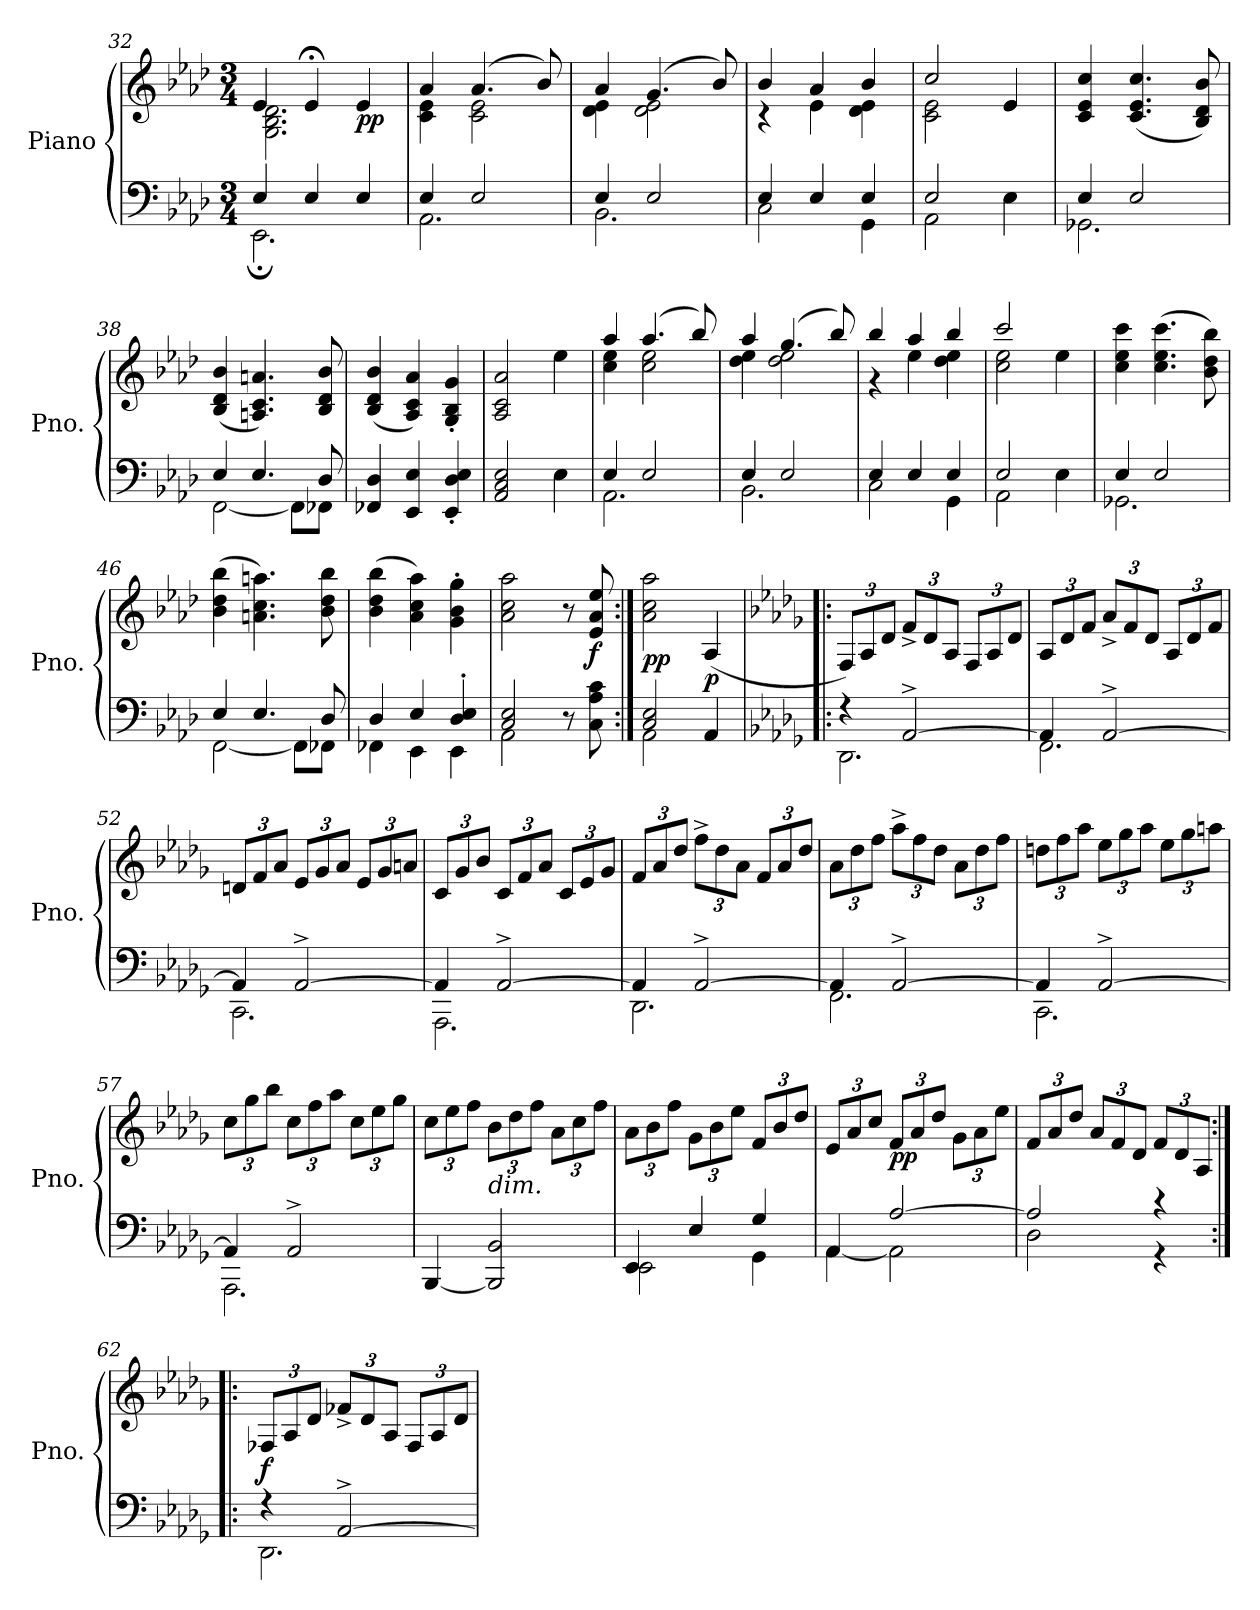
**kern	**kern	**dynam
*part1	*part1	*part1
*staff2	*staff1	*staff1/2
*I"Piano	*	*
*I'Pno.	*	*
*clefF4	*clefG2	*
*k[b-e-a-d-]	*k[b-e-a-d-]	*
*M3/4	*M3/4	*
*MM70	*MM70	*
=32	=32	=32
*^	*^	*
4E-/	2.EE-;\	4e-/	2.G\ 2.B-\ 2.d-\	.
4E-/	.	4e-;</	.	.
*	*	*MM105	*	*
!	!	!	!	!LO:DY:b
4E-/	.	4e-/	.	pp
=33	=33	=33	=33	=33
4E-/	2.AA-\	4a-/	4c\ 4e-\	.
2E-/	.	(>4.a-/	2c\ 2e-\	.
.	.	8b-/)	.	.
=34	=34	=34	=34	=34
4E-/	2.BB-\	4a-/	4d-\ 4e-\	.
2E-/	.	(>4.g/	2d-\ 2e-\	.
.	.	8b-/)	.	.
=35	=35	=35	=35	=35
4E-/	2C\	4b-/	4r	.
4E-/	.	4a-/	4e-\	.
4E-/	4GG\	4b-/	4d-\ 4e-\	.
=36	=36	=36	=36	=36
2E-/	2AA-\	2cc/	2c\ 2e-\	.
4E-\	4ryy	4e-/	4ryy	.
*	*	*v	*v	*
=37	=37	=37	=37
4E-/	2.GG-X\	4c/ 4e-/ 4cc/	.
2E-/	.	(<4.c/ 4.e-/ 4.cc/	.
.	.	8B-/ 8d-/ 8b-/)	.
!!LO:LB:g=z
=38	=38	=38	=38
4E-/	[2FF\	(<4B-/ 4d-/ 4b-/	.
4.E-/	.	4.An/ 4.c/ 4.an/)	.
.	8FF\L]	.	.
8D-/	8FF-X\J	8B-/ 8d-/ 8b-/	.
*v	*v	*	*
=39	=39	=39
4FF-X/ 4D-/	(<4B-/ 4d-/ 4b-/	.
4EE-/ 4E-/	4A-/ 4c/ 4a-/)	.
4EE-/' 4D-/' 4E-/'	4G/' 4B-/' 4g/'	.
=40	=40	=40
2AA-/ 2C/ 2E-/	2A-/ 2c/ 2a-/	.
4E-\	4ee-\	.
=41	=41	=41
*^	*^	*
4E-/	2.AA-\	4aa-/	4cc\ 4ee-\	.
2E-/	.	(>4.aa-/	2cc\ 2ee-\	.
.	.	8bb-/)	.	.
=42	=42	=42	=42	=42
4E-/	2.BB-\	4aa-/	4dd-\ 4ee-\	.
2E-/	.	(>4.gg/	2dd-\ 2ee-\	.
.	.	8bb-/)	.	.
=43	=43	=43	=43	=43
4E-/	2C\	4bb-/	4r	.
4E-/	.	4aa-/	4ee-\	.
4E-/	4GG\	4bb-/	4dd-\ 4ee-\	.
=44	=44	=44	=44	=44
2E-/	2AA-\	2ccc/	2cc\ 2ee-\	.
4E-\	4ryy	4ee-\	4ryy	.
*	*	*v	*v	*
!!LO:PB:g=z
=45	=45	=45	=45
4E-/	2.GG-X\	4cc\ 4ee-\ 4ccc\	.
2E-/	.	(>4.cc\ 4.ee-\ 4.ccc\	.
.	.	8b-\ 8dd-\ 8bb-\)	.
=46	=46	=46	=46
4E-/	[2FF\	(>4b-\ 4dd-\ 4bb-\	.
4.E-/	.	4.an\ 4.cc\ 4.aan\)	.
.	8FF\L]	.	.
8D-/	8FF-X\J	8b-\ 8dd-\ 8bb-\	.
=47	=47	=47	=47
4D-/	4FF-X\	(>4b-\ 4dd-\ 4bb-\	.
4E-/	4EE-\	4a-\ 4cc\ 4aa-\)	.
4D-/' 4E-/'	4EE-\	4g\' 4b-\' 4gg\'	.
=48	=48	=48	=48
2C/ 2E-/	2AA-\	2a-\ 2cc\ 2aa-\	.
8r	4ryy	8r	.
!	!	!	!LO:DY:b
8C\ 8A-\ 8c\	.	8e-/ 8a-/ 8ee-/	f
=49:|!	=49:|!	=49:|!	=49:|!
!	!	!	!LO:DY:b
2C/ 2E-/	2AA-\	2a-\ 2cc\ 2aa-\	pp
!	!	!	!LO:DY:b
4AA-/	4ryy	(<4A-/	p
!!LO:LB:g=z
=50!|:	=50!|:	=50!|:	=50!|:
*k[b-e-a-d-g-]	*	*k[b-e-a-d-g-]	*
*	*	*Xbrackettup	*
4r	2.DD-\	12F/L)	.
.	.	12A-/	.
.	.	12d-/J	.
[2AA-^/	.	12f^/L	.
.	.	12d-/	.
.	.	12A-/J	.
.	.	12F/L	.
.	.	12A-/	.
.	.	12d-/J	.
=51	=51	=51	=51
4AA-/]	2.FF\	12A-/L	.
.	.	12d-/	.
.	.	12f/J	.
[2AA-^/	.	12a-^/L	.
.	.	12f/	.
.	.	12d-/J	.
.	.	12A-/L	.
.	.	12d-/	.
.	.	12f/J	.
=52	=52	=52	=52
4AA-/]	2.CC\	12dn/L	.
.	.	12f/	.
.	.	12a-/J	.
[2AA-^/	.	12e-/L	.
.	.	12g-/	.
.	.	12a-/J	.
.	.	12e-/L	.
.	.	12g-/	.
.	.	12an/J	.
=53	=53	=53	=53
4AA-/]	2.AAA-\	12c/L	.
.	.	12g-/	.
.	.	12b-/J	.
[2AA-^/	.	12c/L	.
.	.	12f/	.
.	.	12a-/J	.
.	.	12c/L	.
.	.	12e-/	.
.	.	12g-/J	.
!!LO:LB:g=z
=54	=54	=54	=54
4AA-/]	2.DD-\	12f/L	.
.	.	12a-/	.
.	.	12dd-/J	.
[2AA-^/	.	12ff^\L	.
.	.	12dd-\	.
.	.	12a-\J	.
.	.	12f/L	.
.	.	12a-/	.
.	.	12dd-/J	.
=55	=55	=55	=55
4AA-/]	2.FF\	12a-\L	.
.	.	12dd-\	.
.	.	12ff\J	.
[2AA-^/	.	12aa-^\L	.
.	.	12ff\	.
.	.	12dd-\J	.
.	.	12a-\L	.
.	.	12dd-\	.
.	.	12ff\J	.
=56	=56	=56	=56
4AA-/]	2.CC\	12ddn\L	.
.	.	12ff\	.
.	.	12aa-\J	.
[2AA-^/	.	12ee-\L	.
.	.	12gg-\	.
.	.	12aa-\J	.
.	.	12ee-\L	.
.	.	12gg-\	.
.	.	12aan\J	.
=57	=57	=57	=57
4AA-/]	2.AAA-\	12cc\L	.
.	.	12gg-\	.
.	.	12bb-\J	.
2AA-^/	.	12cc\L	.
.	.	12ff\	.
.	.	12aa-\J	.
.	.	12cc\L	.
.	.	12ee-\	.
.	.	12gg-\J	.
*v	*v	*	*
!!LO:LB:g=z
=58	=58	=58
[4BBB-/	12cc\L	.
.	12ee-\	.
.	12ff\J	.
!	!LO:TX:b:i:t=dim.	!
2BBB-/] 2BB-/	12b-\L	.
.	12dd-\	.
.	12ff\J	.
.	12a-\L	.
.	12cc\	.
.	12ff\J	.
=59	=59	=59
*^	*	*
4EE-/	2EE-\	12a-\L	.
.	.	12b-\	.
.	.	12ff\J	.
4E-/	.	12g-\L	.
.	.	12b-\	.
.	.	12ee-\J	.
4G-/	4GG-\	12f/L	.
.	.	12b-/	.
.	.	12dd-/J	.
=60	=60	=60	=60
4AA-/	[4AA-\	12e-/L	.
.	.	12a-/	.
.	.	12cc/J	.
!	!	!	!LO:DY:b
[2A-/	2AA-\]	12f/L	pp
.	.	12a-/	.
.	.	12dd-/J	.
.	.	12g-\L	.
.	.	12a-\	.
.	.	12ee-\J	.
=61	=61	=61	=61
2A-/]	2D-\	12f/L	.
.	.	12a-/	.
.	.	12dd-/J	.
.	.	12a-/L	.
.	.	12f/	.
.	.	12d-/J	.
4r	4r	12f/L	.
.	.	12d-/	.
.	.	12A-/J	.
!!LO:LB:g=z
=62:|!|:	=62:|!|:	=62:|!|:	=62:|!|:
!	!	!	!LO:DY:b
4r	2.DD-\	12F-X/L	f
.	.	12A-/	.
.	.	12d-/J	.
[2AA-^/	.	12f-X^/L	.
.	.	12d-/	.
.	.	12A-/J	.
.	.	12F-/L	.
.	.	12A-/	.
.	.	12d-/J	.
*v	*v	*	*
=	=	=
*-	*-	*-
